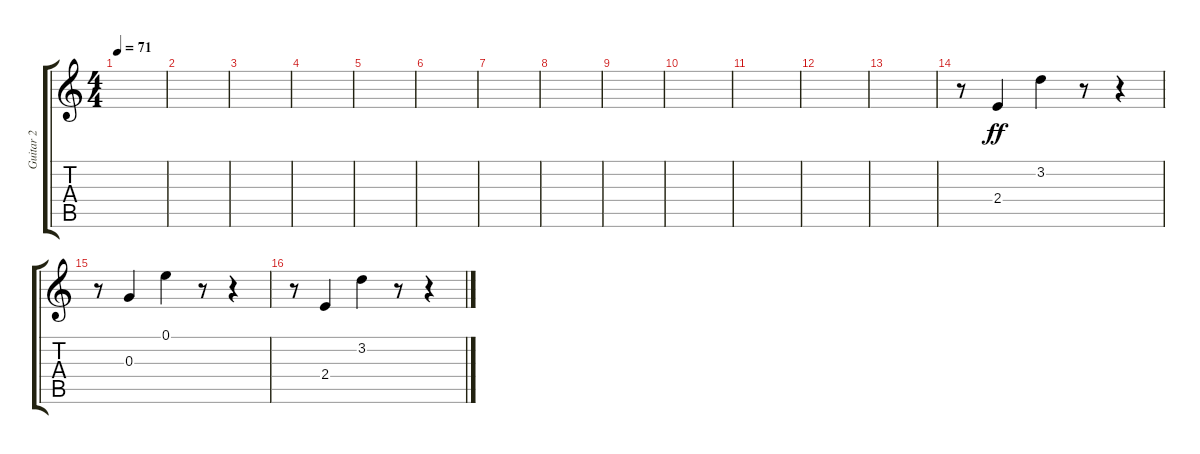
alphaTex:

\track ("Guitar 2" "Guitar 2") {instrument electricguitarmuted}
\staff {score tabs}
\tuning (E4 B3 G3 D3 A2 E2) {hide}
\ts (4 4)
\tempo 71
\clef g2
\ks c
|
|
|
|
|
|
|
|
|
|
|
|
|
r.8 2.4.4{dy ff balance 2 instrument acousticguitarnylon} 3.2.4 r.8 r.4 |
r.8 0.3.4{balance 2} 0.1.4 r.8 r.4 |
r.8 2.4.4{balance 2} 3.2.4 r.8 r.4
